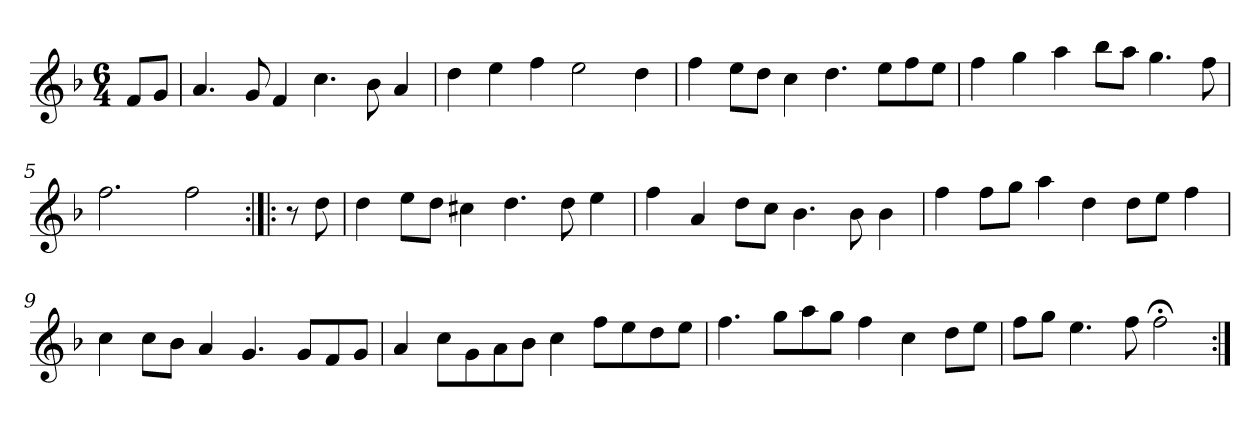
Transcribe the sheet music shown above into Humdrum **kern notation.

**kern
*part1
*staff1
*clefG2
*k[b-]
*F:
*M6/4
*MM120
=
8f/L
8g/J
=1
4.a
8g
4f
4.cc
8b-
4a
=2
4dd
4ee
4ff
2ee
4dd
=3
4ff
8ee\L
8dd\J
4cc
4.dd
8ee\L
8ff\
8ee\J
=4
4ff
4gg
4aa
8bb-\L
8aa\J
4.gg
8ff
=5
2.ff
2ff
=:|!|:
8r
8dd
=6
4dd
8ee\L
8dd\J
4cc#X
4.dd
8dd
4ee
=7
4ff
4a
8dd\L
8cc\J
4.b-
8b-
4b-
=8
4ff
8ff\L
8gg\J
4aa
4dd
8dd\L
8ee\J
4ff
=9
4cc
8cc\L
8b-\J
4a
4.g
8g/L
8f/
8g/J
=10
4a
8cc\L
8g\
8a\
8b-\J
4cc
8ff\L
8ee\
8dd\
8ee\J
=11
4.ff
8gg\L
8aa\
8gg\J
4ff
4cc
8dd\L
8ee\J
=12
8ff\L
8gg\J
4.ee
8ff
2ff;<
=:|!
*-
